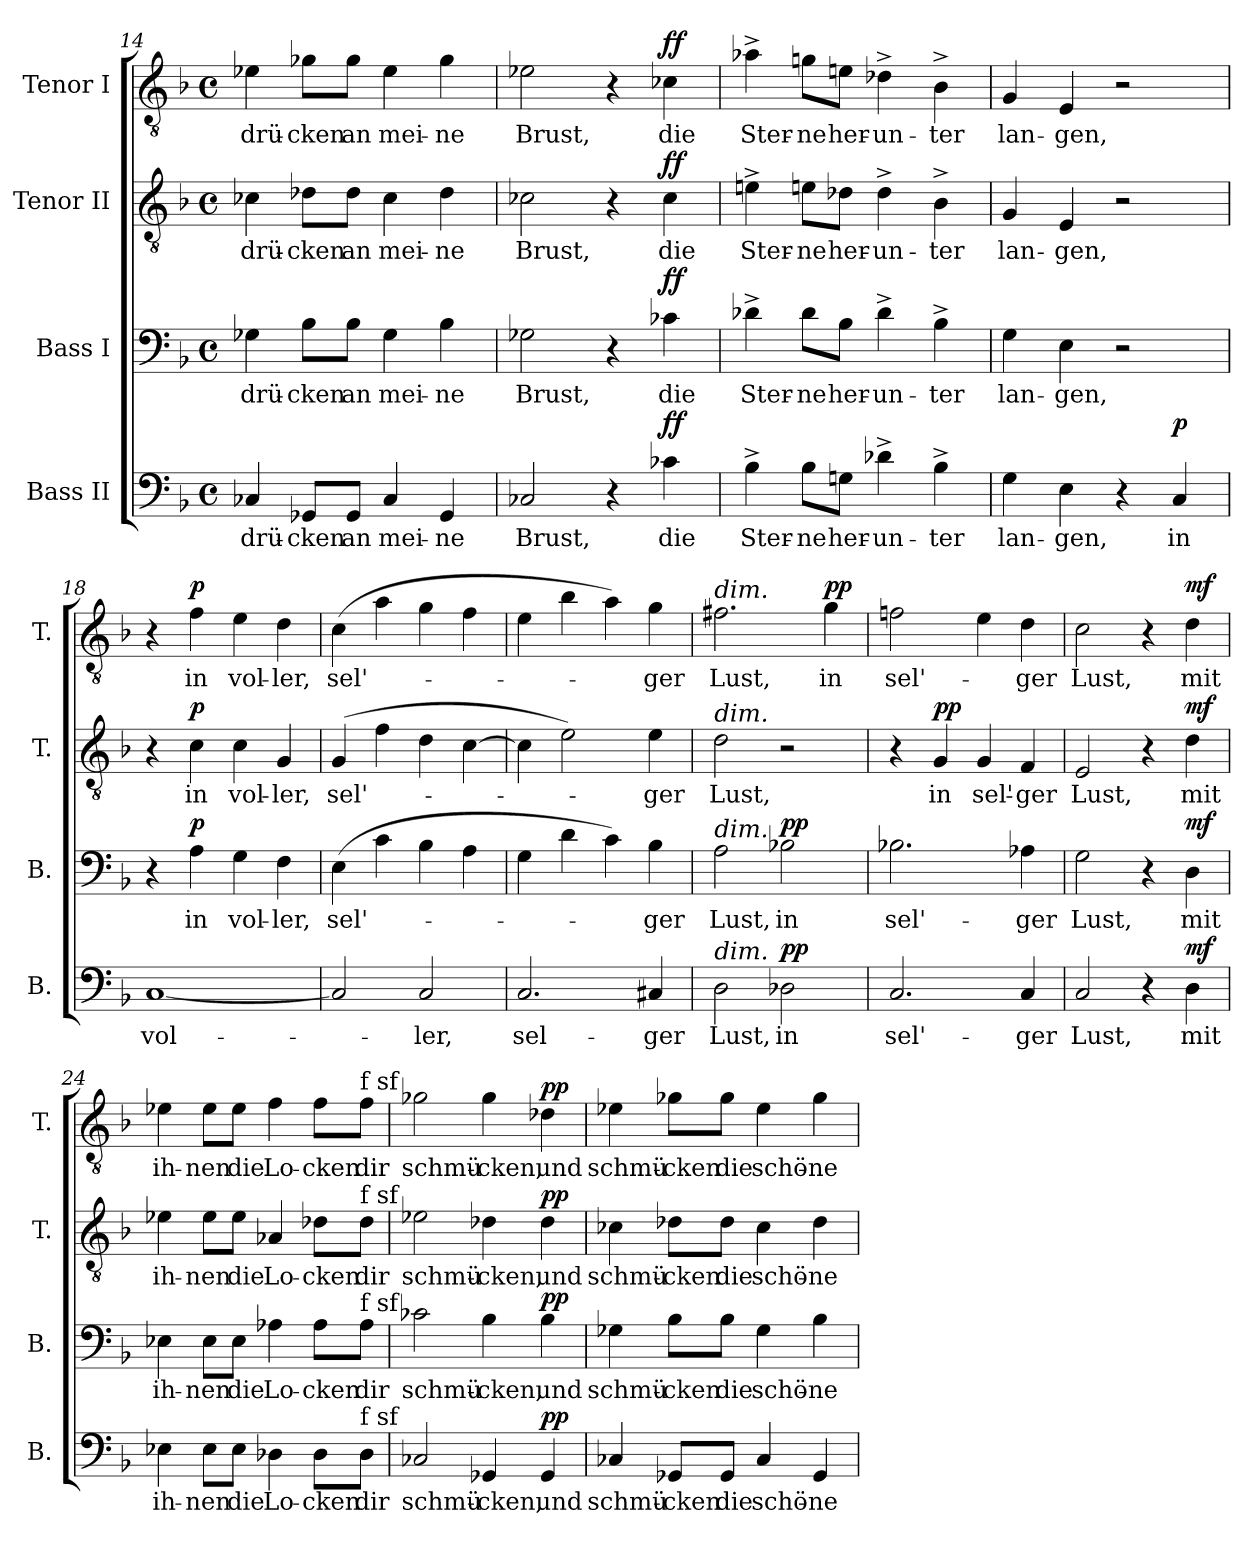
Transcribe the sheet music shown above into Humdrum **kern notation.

**kern	**text	**dynam	**kern	**text	**dynam	**kern	**text	**dynam	**kern	**text	**dynam
*part4	*part4	*part4	*part3	*part3	*part3	*part2	*part2	*part2	*part1	*part1	*part1
*staff4	*staff4	*staff4	*staff3	*staff3	*staff3	*staff2	*staff2	*staff2	*staff1	*staff1	*staff1
*I"Bass II	*	*	*I"Bass I	*	*	*I"Tenor II	*	*	*I"Tenor I	*	*
*I'B.	*	*	*I'B.	*	*	*I'T.	*	*	*I'T.	*	*
*clefF4	*	*	*clefF4	*	*	*clefGv2	*	*	*clefGv2	*	*
*	*	*	*	*	*	*ITrd7c12	*	*	*ITrd7c12	*	*
*k[b-]	*	*	*k[b-]	*	*	*k[b-]	*	*	*k[b-]	*	*
*F:	*	*	*F:	*	*	*F:	*	*	*F:	*	*
*M4/4	*	*	*M4/4	*	*	*M4/4	*	*	*M4/4	*	*
*met(c)	*	*	*met(c)	*	*	*met(c)	*	*	*met(c)	*	*
=14	=14	=14	=14	=14	=14	=14	=14	=14	=14	=14	=14
!	!LO:LY:b	!	!	!LO:LY:b	!	!	!LO:LY:b	!	!	!LO:LY:b	!
4C-X/	drü-	.	4G-X\	drü-	.	4C-X\	drü-	.	4E-X\	drü-	.
!	!LO:LY:b	!	!	!LO:LY:b	!	!	!LO:LY:b	!	!	!LO:LY:b	!
8GG-X/L	-cken	.	8B-\L	-cken	.	8D-X\L	-cken	.	8G-X\L	-cken	.
!	!LO:LY:b	!	!	!LO:LY:b	!	!	!LO:LY:b	!	!	!LO:LY:b	!
8GG-/J	an	.	8B-\J	an	.	8D-\J	an	.	8G-\J	an	.
!	!LO:LY:b	!	!	!LO:LY:b	!	!	!LO:LY:b	!	!	!LO:LY:b	!
4C-/	mei-	.	4G-\	mei-	.	4C-\	mei-	.	4E-\	mei-	.
!	!LO:LY:b	!	!	!LO:LY:b	!	!	!LO:LY:b	!	!	!LO:LY:b	!
4GG-/	-ne	.	4B-\	-ne	.	4D-\	-ne	.	4G-\	-ne	.
=15	=15	=15	=15	=15	=15	=15	=15	=15	=15	=15	=15
!	!LO:LY:b	!	!	!LO:LY:b	!	!	!LO:LY:b	!	!	!LO:LY:b	!
2C-X/	Brust,	.	2G-X\	Brust,	.	2C-X\	Brust,	.	2E-X\	Brust,	.
4r	.	.	4r	.	.	4r	.	.	4r	.	.
!	!LO:LY:b	!LO:DY:b	!	!LO:LY:b	!LO:DY:b	!	!LO:LY:b	!LO:DY:b	!	!LO:LY:b	!LO:DY:b
4c-X\	die	ff	4c-X\	die	ff	4C-\	die	ff	4C-X\	die	ff
=16	=16	=16	=16	=16	=16	=16	=16	=16	=16	=16	=16
!	!LO:LY:b	!	!	!LO:LY:b	!	!	!LO:LY:b	!	!	!LO:LY:b	!
4B-^\	Ster-	.	4d-X^\	Ster-	.	4En^\	Ster-	.	4A-X^\	Ster-	.
!	!LO:LY:b	!	!	!LO:LY:b	!	!	!LO:LY:b	!	!	!LO:LY:b	!
8B-\L	-ne	.	8d-\L	-ne	.	8En\L	-ne	.	8Gn\L	-ne	.
!	!LO:LY:b	!	!	!LO:LY:b	!	!	!LO:LY:b	!	!	!LO:LY:b	!
8Gn\J	her-	.	8B-\J	her-	.	8D-X\J	her-	.	8En\J	her-	.
!	!LO:LY:b	!	!	!LO:LY:b	!	!	!LO:LY:b	!	!	!LO:LY:b	!
4d-X^\	-un-	.	4d-^\	-un-	.	4D-^\	-un-	.	4D-X^\	-un-	.
!	!LO:LY:b	!	!	!LO:LY:b	!	!	!LO:LY:b	!	!	!LO:LY:b	!
4B-^\	-ter	.	4B-^\	-ter	.	4BB-^\	-ter	.	4BB-^\	-ter	.
=17	=17	=17	=17	=17	=17	=17	=17	=17	=17	=17	=17
!	!LO:LY:b	!	!	!LO:LY:b	!	!	!LO:LY:b	!	!	!LO:LY:b	!
4G\	lan-	.	4G\	lan-	.	4GG/	lan-	.	4GG/	lan-	.
!	!LO:LY:b	!	!	!LO:LY:b	!	!	!LO:LY:b	!	!	!LO:LY:b	!
4E\	-gen,	.	4E\	-gen,	.	4EE/	-gen,	.	4EE/	-gen,	.
4r	.	.	2r	.	.	2r	.	.	2r	.	.
!	!LO:LY:b	!LO:DY:b	!	!	!	!	!	!	!	!	!
4C/	in	p	.	.	.	.	.	.	.	.	.
=18	=18	=18	=18	=18	=18	=18	=18	=18	=18	=18	=18
!	!LO:LY:b	!	!	!	!	!	!	!	!	!	!
[1C	vol-	.	4r	.	.	4r	.	.	4r	.	.
!	!	!	!	!LO:LY:b	!LO:DY:b	!	!LO:LY:b	!LO:DY:b	!	!LO:LY:b	!LO:DY:b
.	.	.	4A\	in	p	4C\	in	p	4F\	in	p
!	!	!	!	!LO:LY:b	!	!	!LO:LY:b	!	!	!LO:LY:b	!
.	.	.	4G\	vol-	.	4C\	vol-	.	4E\	vol-	.
!	!	!	!	!LO:LY:b	!	!	!LO:LY:b	!	!	!LO:LY:b	!
.	.	.	4F\	-ler,	.	4GG/	-ler,	.	4D\	-ler,	.
=19	=19	=19	=19	=19	=19	=19	=19	=19	=19	=19	=19
!	!	!	!	!LO:LY:b	!	!	!LO:LY:b	!	!	!LO:LY:b	!
2C/]	.	.	(>4E\	sel'-	.	(>4GG/	sel'-	.	(>4C\	sel'-	.
.	.	.	4c\	.	.	4F\	.	.	4A\	.	.
!	!LO:LY:b	!	!	!	!	!	!	!	!	!	!
2C/	-ler,	.	4B-\	.	.	4D\	.	.	4G\	.	.
.	.	.	4A\	.	.	[4C\	.	.	4F\	.	.
!!LO:PB:g=z
=20	=20	=20	=20	=20	=20	=20	=20	=20	=20	=20	=20
!	!LO:LY:b	!	!	!	!	!	!	!	!	!	!
2.C/	sel-	.	4G\	.	.	4C\]	.	.	4E\	.	.
.	.	.	4d\	.	.	2E\)	.	.	4B-\	.	.
.	.	.	4c\)	.	.	.	.	.	4A\)	.	.
!	!LO:LY:b	!	!	!LO:LY:b	!	!	!LO:LY:b	!	!	!LO:LY:b	!
4C#X/	-ger	.	4B-\	-ger	.	4E\	-ger	.	4G\	-ger	.
=21	=21	=21	=21	=21	=21	=21	=21	=21	=21	=21	=21
!	!	!	!	!	!	!	!	!	!LO:TX:a:i:t=dim.	!	!
!	!	!	!	!	!	!LO:TX:a:i:t=dim.	!	!	!	!	!
!	!	!	!LO:TX:a:i:t=dim.	!	!	!	!	!	!	!	!
!LO:TX:a:i:t=dim.	!	!	!	!	!	!	!	!	!	!	!
!	!LO:LY:b	!	!	!LO:LY:b	!	!	!LO:LY:b	!	!	!LO:LY:b	!
2D\	Lust,	.	2A\	Lust,	.	2D\	Lust,	.	2.F#X\	Lust,	.
!	!LO:LY:b	!LO:DY:b	!	!LO:LY:b	!LO:DY:b	!	!	!	!	!	!
2D-X\	in	pp	2B-X\	in	pp	2r	.	.	.	.	.
!	!	!	!	!	!	!	!	!	!	!LO:LY:b	!LO:DY:b
.	.	.	.	.	.	.	.	.	4G\	in	pp
=22	=22	=22	=22	=22	=22	=22	=22	=22	=22	=22	=22
!	!LO:LY:b	!	!	!LO:LY:b	!	!	!	!	!	!LO:LY:b	!
2.C/	sel'-	.	2.B-X\	sel'-	.	4r	.	.	2Fn\	sel'-	.
!	!	!	!	!	!	!	!LO:LY:b	!LO:DY:b	!	!	!
.	.	.	.	.	.	4GG/	in	pp	.	.	.
!	!	!	!	!	!	!	!LO:LY:b	!	!	!	!
.	.	.	.	.	.	4GG/	sel'-	.	4E\	.	.
!	!LO:LY:b	!	!	!LO:LY:b	!	!	!LO:LY:b	!	!	!LO:LY:b	!
4C/	-ger	.	4A-X\	-ger	.	4FF/	-ger	.	4D\	-ger	.
=23	=23	=23	=23	=23	=23	=23	=23	=23	=23	=23	=23
!	!LO:LY:b	!	!	!LO:LY:b	!	!	!LO:LY:b	!	!	!LO:LY:b	!
2C/	Lust,	.	2G\	Lust,	.	2EE/	Lust,	.	2C\	Lust,	.
4r	.	.	4r	.	.	4r	.	.	4r	.	.
!	!LO:LY:b	!LO:DY:b	!	!LO:LY:b	!LO:DY:b	!	!LO:LY:b	!LO:DY:b	!	!LO:LY:b	!LO:DY:b
4D\	mit	mf	4D\	mit	mf	4D\	mit	mf	4D\	mit	mf
=24	=24	=24	=24	=24	=24	=24	=24	=24	=24	=24	=24
!	!LO:LY:b	!	!	!LO:LY:b	!	!	!LO:LY:b	!	!	!LO:LY:b	!
4E-X\	ih-	.	4E-X\	ih-	.	4E-X\	ih-	.	4E-X\	ih-	.
!	!LO:LY:b	!	!	!LO:LY:b	!	!	!LO:LY:b	!	!	!LO:LY:b	!
8E-\L	-nen	.	8E-\L	-nen	.	8E-\L	-nen	.	8E-\L	-nen	.
!	!LO:LY:b	!	!	!LO:LY:b	!	!	!LO:LY:b	!	!	!LO:LY:b	!
8E-\J	die	.	8E-\J	die	.	8E-\J	die	.	8E-\J	die	.
!	!LO:LY:b	!	!	!LO:LY:b	!	!	!LO:LY:b	!	!	!LO:LY:b	!
4D-X\	Lo-	.	4A-X\	Lo-	.	4AA-X/	Lo-	.	4F\	Lo-	.
!	!LO:LY:b	!	!	!LO:LY:b	!	!	!LO:LY:b	!	!	!LO:LY:b	!
8D-\L	-cken	.	8A-\L	-cken	.	8D-X\L	-cken	.	8F\L	-cken	.
!	!	!	!	!	!	!	!	!	!LO:TX:a:t=f sf	!	!
!	!	!	!	!	!	!LO:TX:a:t=f sf	!	!	!	!	!
!	!	!	!LO:TX:a:t=f sf	!	!	!	!	!	!	!	!
!LO:TX:a:t=f sf	!	!	!	!	!	!	!	!	!	!	!
!	!LO:LY:b	!	!	!LO:LY:b	!	!	!LO:LY:b	!	!	!LO:LY:b	!
8D-\J	dir	.	8A-\J	dir	.	8D-\J	dir	.	8F\J	dir	.
=25	=25	=25	=25	=25	=25	=25	=25	=25	=25	=25	=25
!	!LO:LY:b	!	!	!LO:LY:b	!	!	!LO:LY:b	!	!	!LO:LY:b	!
2C-X/	schmü-	.	2c-X\	schmü-	.	2E-X\	schmü-	.	2G-X\	schmü-	.
!	!LO:LY:b	!	!	!LO:LY:b	!	!	!LO:LY:b	!	!	!LO:LY:b	!
4GG-X/	-cken,	.	4B-\	-cken,	.	4D-X\	-cken,	.	4G-\	-cken,	.
!	!LO:LY:b	!LO:DY:b	!	!LO:LY:b	!LO:DY:b	!	!LO:LY:b	!LO:DY:b	!	!LO:LY:b	!LO:DY:b
4GG-/	und	pp	4B-\	und	pp	4D-\	und	pp	4D-X\	und	pp
=26	=26	=26	=26	=26	=26	=26	=26	=26	=26	=26	=26
!	!LO:LY:b	!	!	!LO:LY:b	!	!	!LO:LY:b	!	!	!LO:LY:b	!
4C-X/	schmü-	.	4G-X\	schmü-	.	4C-X\	schmü-	.	4E-X\	schmü-	.
!	!LO:LY:b	!	!	!LO:LY:b	!	!	!LO:LY:b	!	!	!LO:LY:b	!
8GG-X/L	-cken	.	8B-\L	-cken	.	8D-X\L	-cken	.	8G-X\L	-cken	.
!	!LO:LY:b	!	!	!LO:LY:b	!	!	!LO:LY:b	!	!	!LO:LY:b	!
8GG-/J	die	.	8B-\J	die	.	8D-\J	die	.	8G-\J	die	.
!	!LO:LY:b	!	!	!LO:LY:b	!	!	!LO:LY:b	!	!	!LO:LY:b	!
4C-/	schö-	.	4G-\	schö-	.	4C-\	schö-	.	4E-\	schö-	.
!	!LO:LY:b	!	!	!LO:LY:b	!	!	!LO:LY:b	!	!	!LO:LY:b	!
4GG-/	-ne	.	4B-\	-ne	.	4D-\	-ne	.	4G-\	-ne	.
=	=	=	=	=	=	=	=	=	=	=	=
*-	*-	*-	*-	*-	*-	*-	*-	*-	*-	*-	*-
